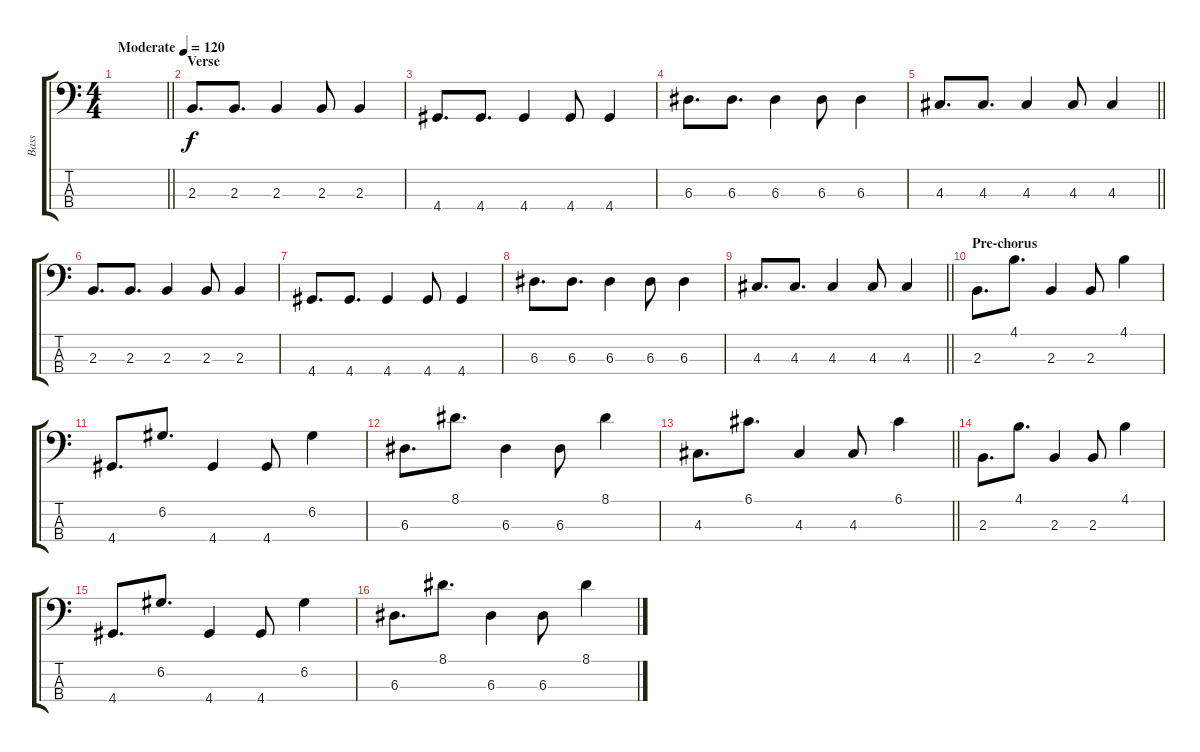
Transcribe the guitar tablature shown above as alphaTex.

\track ("Bass" "Bass") {instrument electricbassfinger}
\staff {score tabs}
\tuning (G2 D2 A1 E1) {hide}
\ts (4 4)
\tempo (120 "Moderate")
\clef f4
\barLineRight lightlight
\ks c
|
\section ("" "Verse")
2.3.8{d} 2.3.8{d} 2.3.4 2.3.8 2.3.4 |
4.4.8{d} 4.4.8{d} 4.4.4 4.4.8 4.4.4 |
6.3.8{d} 6.3.8{d} 6.3.4 6.3.8 6.3.4 |
\barLineRight lightlight
4.3.8{d} 4.3.8{d} 4.3.4 4.3.8 4.3.4 |
2.3.8{d} 2.3.8{d} 2.3.4 2.3.8 2.3.4 |
4.4.8{d} 4.4.8{d} 4.4.4 4.4.8 4.4.4 |
6.3.8{d} 6.3.8{d} 6.3.4 6.3.8 6.3.4 |
\barLineRight lightlight
4.3.8{d} 4.3.8{d} 4.3.4 4.3.8 4.3.4 |
\section ("" "Pre-chorus")
2.3.8{d} 4.1.8{d} 2.3.4 2.3.8 4.1.4 |
4.4.8{d} 6.2.8{d} 4.4.4 4.4.8 6.2.4 |
6.3.8{d} 8.1.8{d} 6.3.4 6.3.8 8.1.4 |
\barLineRight lightlight
4.3.8{d} 6.1.8{d} 4.3.4 4.3.8 6.1.4 |
2.3.8{d} 4.1.8{d} 2.3.4 2.3.8 4.1.4 |
4.4.8{d} 6.2.8{d} 4.4.4 4.4.8 6.2.4 |
6.3.8{d} 8.1.8{d} 6.3.4 6.3.8 8.1.4
